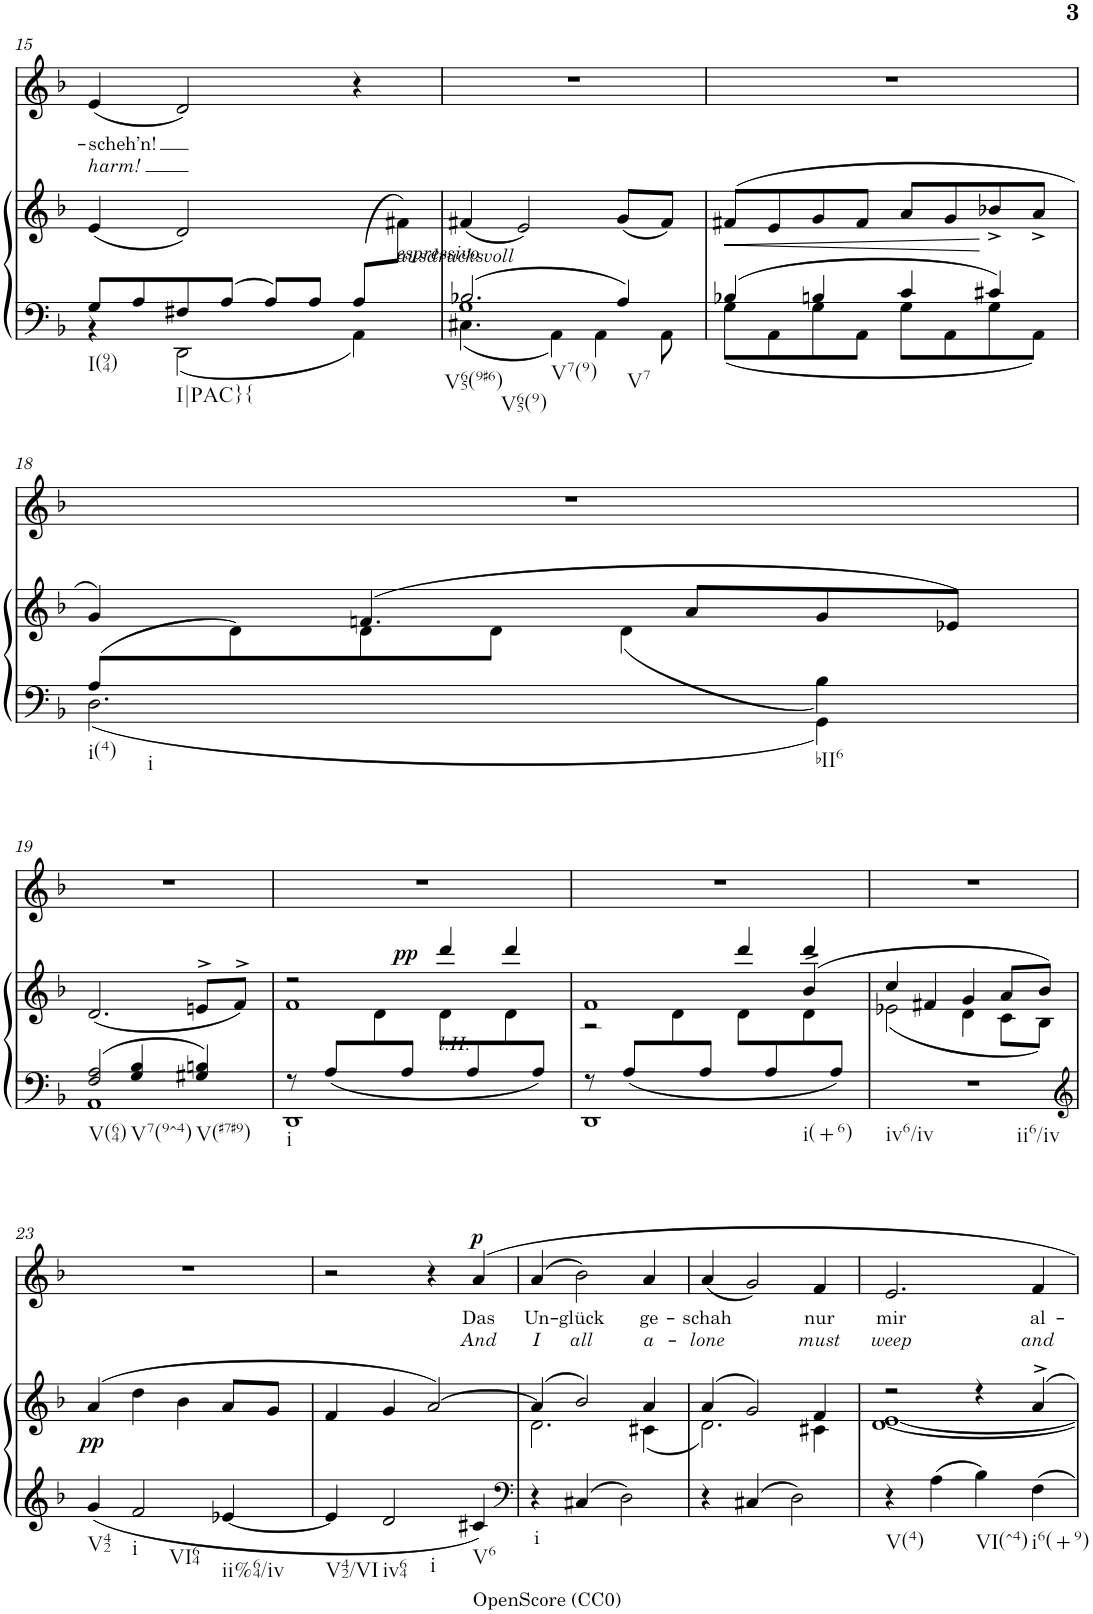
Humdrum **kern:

**kern	**text	**kern	**dynam	**kern	**text	**text	**dynam
*part2	*part2	*part2	*part2	*part1	*part1	*part1	*part1
*staff3	*staff3	*staff2	*staff2/3	*staff1	*staff1	*staff1	*staff1
*I"Piano	*	*	*	*I"Voice	*	*	*
*I'Pno	*	*	*	*	*	*	*
!!LO:PB:g=z
*clefF4	*	*clefG2	*	*clefG2	*	*	*
*k[b-]	*	*k[b-]	*	*k[b-]	*	*	*
*M4/4	*	*M4/4	*	*M4/4	*	*	*
=15	=15	=15	=15	=15	=15	=15	=15
*^	*	*	*	*	*	*	*
*	*^	*	*	*	*	*	*	*
!LO:TX:b:t=I(94)	!	!	!	!	!	!	!	!	!
!	!	!	!	!	!	!	!LO:LY:b	!LO:LY:b	!
2.ryy	8G/L	4r	.	(4e/	.	(4e/	-scheh’n!	harm!	.
.	8A/	.	.	.	.	.	.	.	.
!	!LO:TX:b:t=I|PAC}{	!	!	!	!	!	!	!	!
.	8F#X/	2DD\	.	2d/)	.	2d/)	.	.	.
.	8A/J	.	.	.	.	.	.	.	.
.	8A/L	.	.	.	.	.	.	.	.
.	8A/J	.	.	.	.	.	.	.	.
(8A/L	4ryy	4AA\	.	8ryy	.	4r	.	.	.
!	!	!	!	!LO:TX:b:i:t=ausdrucksvoll	!	!	!	!	!
!	!	!	!	!LO:TX:b:i:t=espressivo	!	!	!	!	!
8ryy	.	.	.	8f#X\J)	.	.	.	.	.
=16	=16	=16	=16	=16	=16	=16	=16	=16	=16
!LO:TX:b:t=V65(9#6)	!	!	!	!	!	!	!	!	!
!LO:TX:b:t=V65(9)	!	!	!	!	!	!	!	!	!
2.B-X/	4.C#X\	1G	.	(4f#X/	.	1r	.	.	.
.	.	.	.	2e/)	.	.	.	.	.
!	!LO:TX:b:t=V7(9)	!	!	!	!	!	!	!	!
.	4AA\	.	.	.	.	.	.	.	.
.	4AA\	.	.	.	.	.	.	.	.
4A/	.	.	.	(8g/L	.	.	.	.	.
!	!LO:TX:b:t=V7	!	!	!	!	!	!	!	!
.	8AA\	.	.	8f#/J)	.	.	.	.	.
*	*v	*v	*	*	*	*	*	*	*
=17	=17	=17	=17	=17	=17	=17	=17	=17
!	!	!	!	!LO:HP:b	!	!	!	!
4B-X/	8G\L	.	(>8f#X/L	<	1r	.	.	.
.	8AA\	.	8e/	.	.	.	.	.
4Bn/	8G\	.	8g/	.	.	.	.	.
.	8AA\J	.	8f#/J	.	.	.	.	.
4c/	8G\L	.	8a/L	.	.	.	.	.
.	8AA\	.	8g/	.	.	.	.	.
4c#X/	8G\	.	8b-X^/	[	.	.	.	.
.	8AA\J	.	8a^/J	.	.	.	.	.
!!LO:LB:g=z
=18	=18	=18	=18	=18	=18	=18	=18	=18
*	*	*	*^	*	*	*	*	*
!LO:TX:b:t=i(4)	!	!	!	!	!	!	!	!	!
!LO:TX:b:t=i	!	!	!	!	!	!	!	!	!
(8A/L	2.D\	.	4g/)	8ryy	.	1r	.	.	.
8ryy	.	.	.	8d\)	.	.	.	.	.
.	.	.	(4.fn/	8d\	.	.	.	.	.
.	.	.	.	8d\J	.	.	.	.	.
.	.	.	.	(<4d\	.	.	.	.	.
.	.	.	8a/L	.	.	.	.	.	.
!LO:TX:b:t=bII6	!	!	!	!	!	!	!	!	!
4B-\)	4GG\	.	8g/	4ryy	.	.	.	.	.
.	.	.	8e-X/J)	.	.	.	.	.	.
*	*	*	*v	*v	*	*	*	*	*
!!LO:LB:g=z
=19	=19	=19	=19	=19	=19	=19	=19	=19
!LO:TX:b:t=V7(9^4)	!	!	!	!	!	!	!	!
2F/ 2A/	1AA	.	(2.d/	.	1r	.	.	.
!LO:TX:b:t=V(#7#9)	!	!	!	!	!	!	!	!
4G/ 4B-/	.	.	.	.	.	.	.	.
!LO:TX:b:t=V(64)	!	!	!	!	!	!	!	!
4G#X/ 4Bn/	.	.	8en^>/L	.	.	.	.	.
.	.	.	8f^>/J)	.	.	.	.	.
=20	=20	=20	=20	=20	=20	=20	=20	=20
*	*	*	*^	*	*	*	*	*
*	*	*	*	*^	*	*	*	*	*
!LO:TX:b:t=i	!	!	!	!	!	!	!	!	!	!
8r	1DD	.	2r	1f	4ryy	.	1r	.	.	.
8A/L	.	.	.	.	.	.	.	.	.	.
8ryy	.	.	.	.	8d\	.	.	.	.	.
!	!	!	!	!	!	!LO:DY:a	!	!	!	!
8A/J	.	.	.	.	8ryy	pp	.	.	.	.
!	!	!	!LO:TX:b:i:t=l.H.	!	!	!	!	!	!	!
8ryy	.	.	4ddd/	.	8d\L	.	.	.	.	.
8A/	.	.	.	.	8ryy	.	.	.	.	.
8ryy	.	.	4ddd/	.	8d\	.	.	.	.	.
8A/J	.	.	.	.	8ryy	.	.	.	.	.
=21	=21	=21	=21	=21	=21	=21	=21	=21	=21	=21
*	*	*	*	*	*^	*	*	*	*	*
!LO:TX:b:t=i(+6)	!	!	!	!	!	!	!	!	!	!	!
8r	1DD	.	2ryy	1f	2r	4ryy	.	1r	.	.	.
8A/L	.	.	.	.	.	.	.	.	.	.	.
8ryy	.	.	.	.	.	8d\	.	.	.	.	.
8A/J	.	.	.	.	.	8ryy	.	.	.	.	.
8ryy	.	.	4ryy	.	4ddd/	8d\L	.	.	.	.	.
8A/	.	.	.	.	.	8ryy	.	.	.	.	.
8ryy	.	.	(4b-^>/	.	4ddd/	8d\	.	.	.	.	.
8A/J	.	.	.	.	.	8ryy	.	.	.	.	.
*v	*v	*	*	*	*	*	*	*	*	*	*
=22	=22	=22	=22	=22	=22	=22	=22	=22	=22	=22
!LO:TX:b:t=iv6/iv	!	!	!	!	!	!	!	!	!	!
!LO:TX:b:t=ii6/iv	!	!	!	!	!	!	!	!	!	!
*	*	*	*v	*v	*v	*	*	*	*	*
1r	.	4cc/	(2e-X\	.	1r	.	.	.
.	.	4f#X/	.	.	.	.	.	.
.	.	4g/	4d\	.	.	.	.	.
.	.	8a/L	8c\L	.	.	.	.	.
.	.	8b-/J)	8B-\J)	.	.	.	.	.
*	*	*v	*v	*	*	*	*	*
!!LO:LB:g=z
=23	=23	=23	=23	=23	=23	=23	=23
*clefG2	*	*	*	*	*	*	*
*	*	*^	*	*	*	*	*
!LO:TX:b:t=V42	!	!	!	!	!	!	!	!
!	!	!	!	!LO:DY:b	!	!	!	!
*	*	*v	*v	*	*	*	*	*
4g/	.	(4a/	pp	1r	.	.	.
!LO:TX:b:t=i	!	!	!	!	!	!	!
!LO:TX:b:t=VI64	!	!	!	!	!	!	!
2f/	.	4dd\	.	.	.	.	.
.	.	4b-\	.	.	.	.	.
!LO:TX:b:t=ii%64/iv	!	!	!	!	!	!	!
[4e-X/	.	8a/L	.	.	.	.	.
.	.	8g/J	.	.	.	.	.
=24	=24	=24	=24	=24	=24	=24	=24
!LO:TX:b:t=V42/VI	!	!	!	!	!	!	!
4e-/]	.	4f/	.	2r	.	.	.
!LO:TX:b:t=iv64	!	!	!	!	!	!	!
!LO:TX:b:t=i	!	!	!	!	!	!	!
2d/	.	4g/	.	.	.	.	.
.	.	[2a/)	.	4r	.	.	.
!LO:TX:b:t=V6	!	!	!	!	!	!	!
!	!	!	!	!	!LO:LY:b	!LO:LY:b	!LO:DY:a
4c#X/	.	.	.	4a/	Das	And	p
=25	=25	=25	=25	=25	=25	=25	=25
*clefF4	*	*	*	*	*	*	*
!	!LO:LY:b	!	!	!	!LO:LY:b	!LO:LY:b	!
*	*	*^	*	*	*	*	*
4r	i	(4a/]	2.d\	.	(4a/	Un-	I	.
!	!	!	!	!	!	!LO:LY:b	!LO:LY:b	!
4C#X/	.	2b-/)	.	.	2b-\)	-glück	all	.
2D\	.	.	.	.	.	.	.	.
!	!	!	!	!	!	!LO:LY:b	!LO:LY:b	!
.	.	4a/	(4c#X\	.	4a/	ge-	a-	.
=26	=26	=26	=26	=26	=26	=26	=26	=26
!	!	!	!	!	!	!LO:LY:b	!LO:LY:b	!
4r	.	(4a/	2.d\)	.	(4a/	-schah	-lone	.
4C#X/	.	2g/)	.	.	2g/)	.	.	.
2D\	.	.	.	.	.	.	.	.
!	!	!	!	!	!	!LO:LY:b	!LO:LY:b	!
.	.	4f/	4c#X\	.	4f/	nur	must	.
=27	=27	=27	=27	=27	=27	=27	=27	=27
!LO:TX:b:t=V(4)	!	!	!	!	!	!	!	!
!	!	!	!	!	!	!LO:LY:b	!LO:LY:b	!
4r	.	2r	[1d [1e	.	2.e/	mir	weep	.
4A\	.	.	.	.	.	.	.	.
!LO:TX:b:t=VI(^4)	!	!	!	!	!	!	!	!
4B-\	.	4r	.	.	.	.	.	.
!LO:TX:b:t=i6(+9)	!	!	!	!	!	!	!	!
!	!	!	!	!	!	!LO:LY:b	!LO:LY:b	!
4F\	.	4a^/	.	.	4f/	al-	and	.
*	*	*v	*v	*	*	*	*	*
=	=	=	=	=	=	=	=
*-	*-	*-	*-	*-	*-	*-	*-
